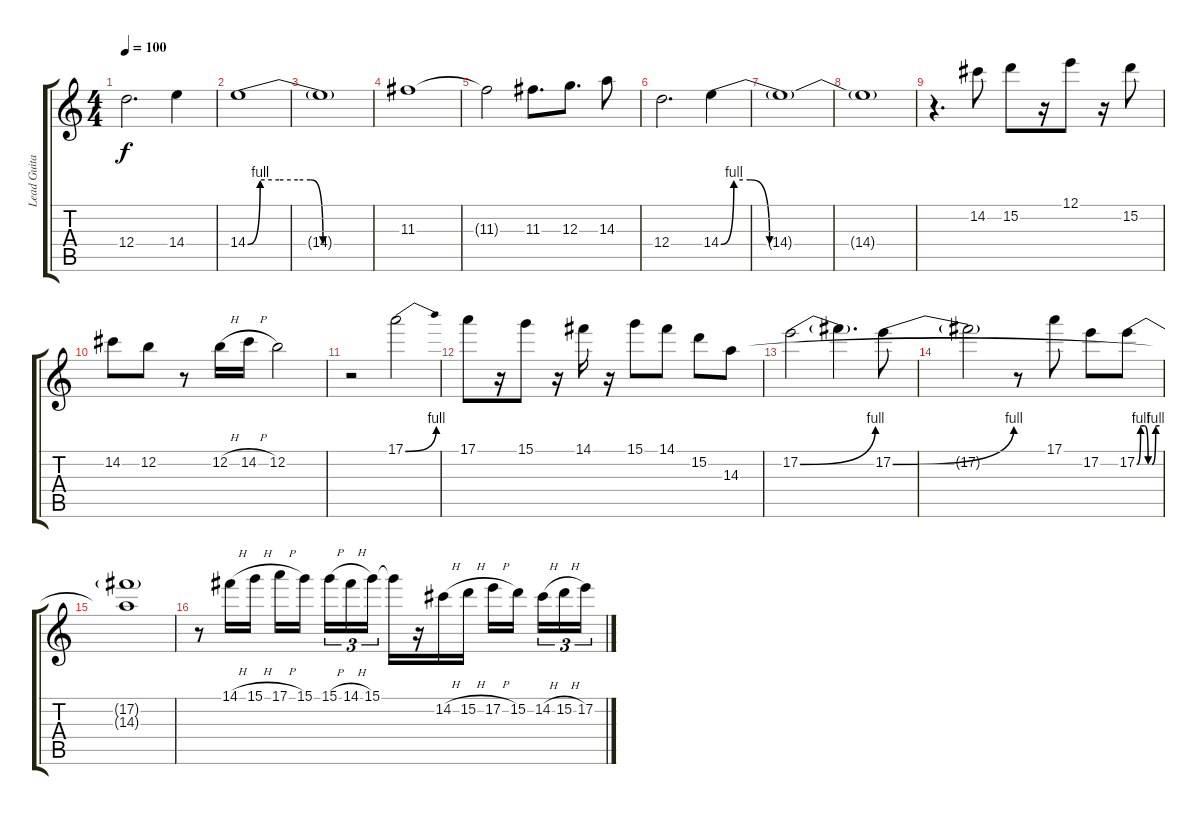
\track ("Lead Guitar" "Lead Guita") {instrument overdrivenguitar}
\staff {score tabs}
\tuning (E4 B3 G3 D3 A2 E2) {hide}
\ts (4 4)
\tempo 100
\clef g2
\ks c
12.4.2{d dy f} 14.4.4 |
14.4{be (custom 0 0 6 4 15 4 24 4 30 4 36 0 45 0 60 0)}.1 |
14.4{t}.1 |
11.3.1 |
11.3{t}.2 11.3.8{d} 12.3.8{d} 14.3.8 |
12.4.2{d} 14.4{be (custom 0 0 4 4 9 4 15 0 18 0 24 0 30 0 32 0 45 0 60 0)}.4 |
14.4{t}.1 |
14.4{t}.1 |
r.4{d} 14.2.8 15.2.8 r.16 12.1.8 r.16 15.2.8 |
14.2.8 12.2.8 r.8 12.2{h}.16 14.2{h}.16 12.2.2 |
r.2 17.1{be (bend 0 0 60 4)}.2 |
17.1.8 r.16 15.1.8 r.16 14.1.16 r.16 15.1.8 14.1.8 15.2.8 14.3.8 |
17.2{be (bend 0 0 60 4)}.2 17.2{t}.4{d} 17.2{be (bend 0 0 60 4)}.8 |
17.2{t}.2 r.8 17.1.8 17.2.8 17.2{be (custom 0 0 10 4 20 4 30 0 40 0 50 4 60 4)}.8 |
(17.2{t} 14.3{t}).1 |
r.8 14.1{h}.16 15.1{h}.16 17.1{h}.16 15.1.16{beam splitsecondary} 15.1{h}.16{tu (3 2)} 14.1{h}.16{tu (3 2)} 15.1.16{tu (3 2)} 15.1{t}.16 r.16 14.2{h}.16 15.2{h}.16 17.2{h}.16 15.2.16{beam splitsecondary} 14.2{h}.16{tu (3 2)} 15.2{h}.16{tu (3 2)} 17.2{h}.16{tu (3 2)}
